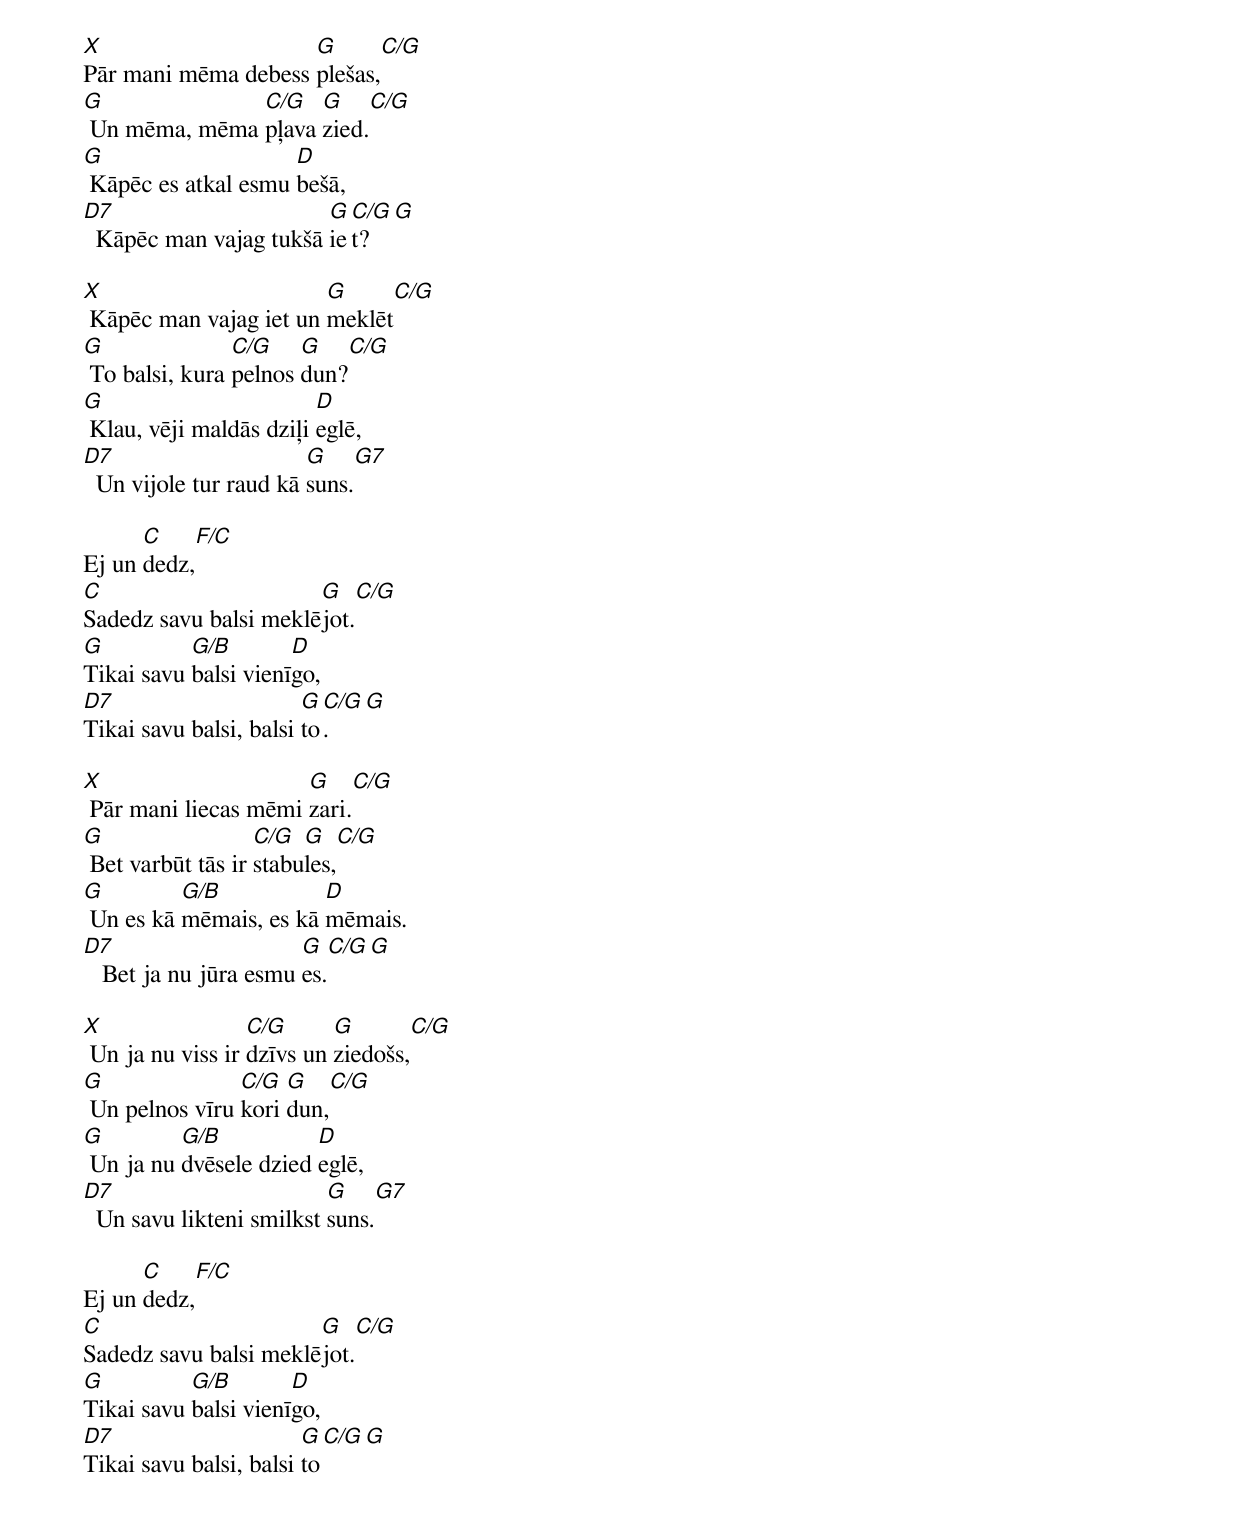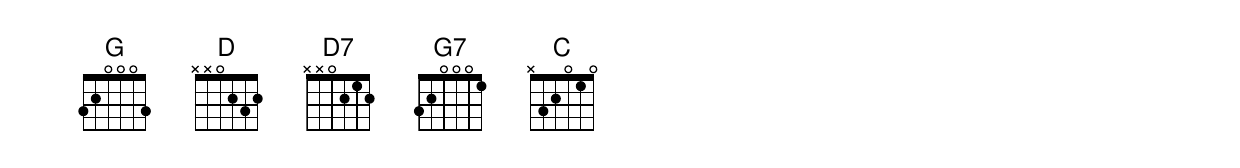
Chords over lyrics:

X                    G       C/G
Pār mani mēma debess plešas,
G              C/G   G     C/G
 Un mēma, mēma pļava zied.
G                    D
 Kāpēc es atkal esmu bešā,
D7                      G C/G G
  Kāpēc man vajag tukšā iet?

X                       G      C/G
 Kāpēc man vajag iet un meklēt
G               C/G    G    C/G
 To balsi, kura pelnos dun?
G                        D
 Klau, vēji maldās dziļi eglē,
D7                      G     G7
  Un vijole tur raud kā suns.

      C     F/C
Ej un dedz,
C                      G   C/G
Sadedz savu balsi meklējot.
G          G/B        D
Tikai savu balsi vienīgo,
D7                      G C/G G
Tikai savu balsi, balsi to.

X                     G    C/G
 Pār mani liecas mēmi zari.
G                  C/G  G    C/G
 Bet varbūt tās ir stabules,
G         G/B           D
 Un es kā mēmais, es kā mēmais.
D7                     G  C/G G
   Bet ja nu jūra esmu es.

X                 C/G      G        C/G
 Un ja nu viss ir dzīvs un ziedošs,
G               C/G  G    C/G
 Un pelnos vīru kori dun,
G         G/B           D
 Un ja nu dvēsele dzied eglē,
D7                        G    G7
  Un savu likteni smilkst suns.

      C     F/C
Ej un dedz,
C                      G   C/G
Sadedz savu balsi meklējot.
G          G/B        D
Tikai savu balsi vienīgo,
D7                      G C/G G
Tikai savu balsi, balsi to
